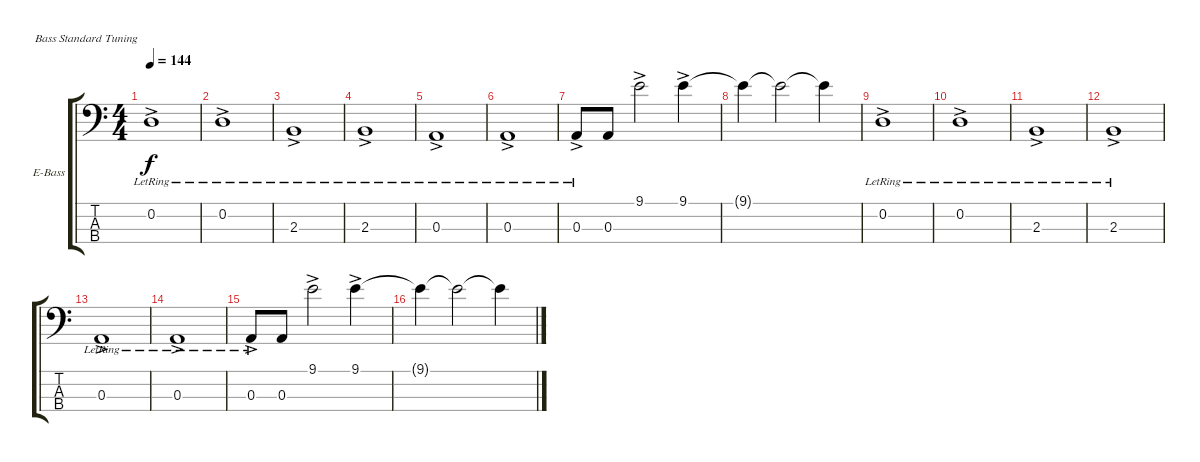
\bracketExtendMode groupsimilarinstruments
\firstSystemTrackNameOrientation horizontal
\otherSystemsTrackNameOrientation horizontal
\track ("Mark" "E-Bass") {instrument electricbasspick}
\staff {score tabs}
\tuning (G2 D2 A1 E1)
\ts (4 4)
\tempo 144
\clef f4
\ks c
0.2{ac lr}.1{dy f} |
0.2{ac lr}.1 |
2.3{ac lr}.1 |
2.3{ac lr}.1 |
0.3{ac lr}.1 |
0.3{ac lr}.1 |
0.3{ac lr}.8 0.3.8 9.1{ac}.2 9.1{ac}.4 |
9.1{t}.4 9.1{t}.2 9.1{t}.4 |
0.2{ac lr}.1 |
0.2{ac lr}.1 |
2.3{ac lr}.1 |
2.3{ac lr}.1 |
0.3{ac lr}.1 |
0.3{ac lr}.1 |
0.3{ac lr}.8 0.3.8 9.1{ac}.2 9.1{ac}.4 |
9.1{t}.4 9.1{t}.2 9.1{t}.4
